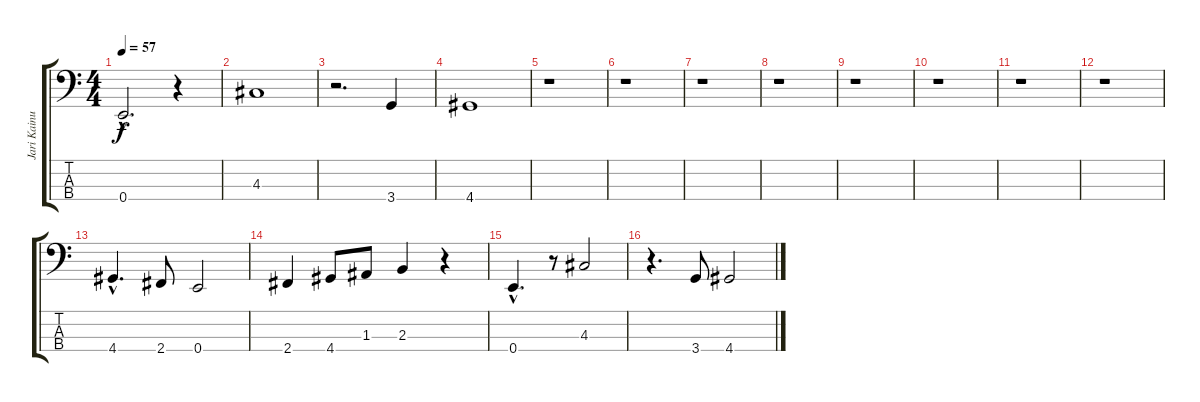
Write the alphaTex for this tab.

\track ("Jari Kainulainen" "Jari Kainu") {instrument electricbassfinger}
\staff {score tabs}
\tuning (G2 D2 A1 E1) {hide}
\ts (4 4)
\tempo 57
\clef f4
\ks c
0.4{hac}.2{d dy f} r.4 |
4.3.1 |
r.2{d} 3.4.4 |
4.4.1 |
r.1 |
r.1 |
r.1 |
r.1 |
r.1 |
r.1 |
r.1 |
r.1 |
4.4{hac}.4{d} 2.4.8 0.4.2 |
2.4.4 4.4.8 1.3.8 2.3.4 r.4 |
0.4{hac}.4{d} r.8 4.3.2 |
r.4{d} 3.4.8 4.4.2
